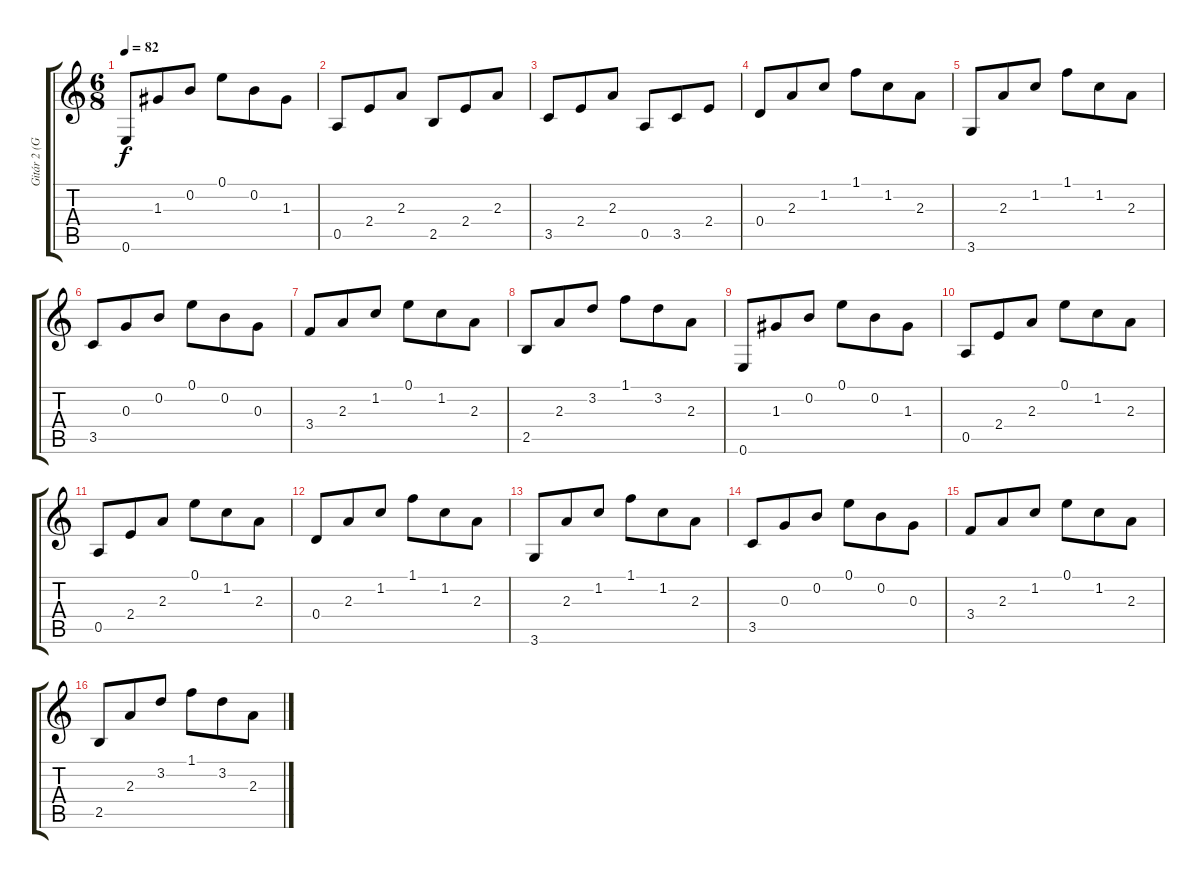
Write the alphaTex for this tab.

\track ("Gitár 2 (Gary Moore)" "Gitár 2 (G") {instrument electricguitarclean}
\staff {score tabs}
\tuning (E4 B3 G3 D3 A2 E2) {hide}
\ts (6 8)
\tempo 82
\clef g2
\ks c
0.6.8{dy f} 1.3.8 0.2.8 0.1.8 0.2.8 1.3.8 |
0.5.8 2.4.8 2.3.8 2.5.8 2.4.8 2.3.8 |
3.5.8 2.4.8 2.3.8 0.5.8 3.5.8 2.4.8 |
0.4.8 2.3.8 1.2.8 1.1.8 1.2.8 2.3.8 |
3.6.8 2.3.8 1.2.8 1.1.8 1.2.8 2.3.8 |
3.5.8 0.3.8 0.2.8 0.1.8 0.2.8 0.3.8 |
3.4.8 2.3.8 1.2.8 0.1.8 1.2.8 2.3.8 |
2.5.8 2.3.8 3.2.8 1.1.8 3.2.8 2.3.8 |
0.6.8 1.3.8 0.2.8 0.1.8 0.2.8 1.3.8 |
0.5.8 2.4.8 2.3.8 0.1.8 1.2.8 2.3.8 |
0.5.8 2.4.8 2.3.8 0.1.8 1.2.8 2.3.8 |
0.4.8 2.3.8 1.2.8 1.1.8 1.2.8 2.3.8 |
3.6.8 2.3.8 1.2.8 1.1.8 1.2.8 2.3.8 |
3.5.8 0.3.8 0.2.8 0.1.8 0.2.8 0.3.8 |
3.4.8 2.3.8 1.2.8 0.1.8 1.2.8 2.3.8 |
2.5.8 2.3.8 3.2.8 1.1.8 3.2.8 2.3.8
